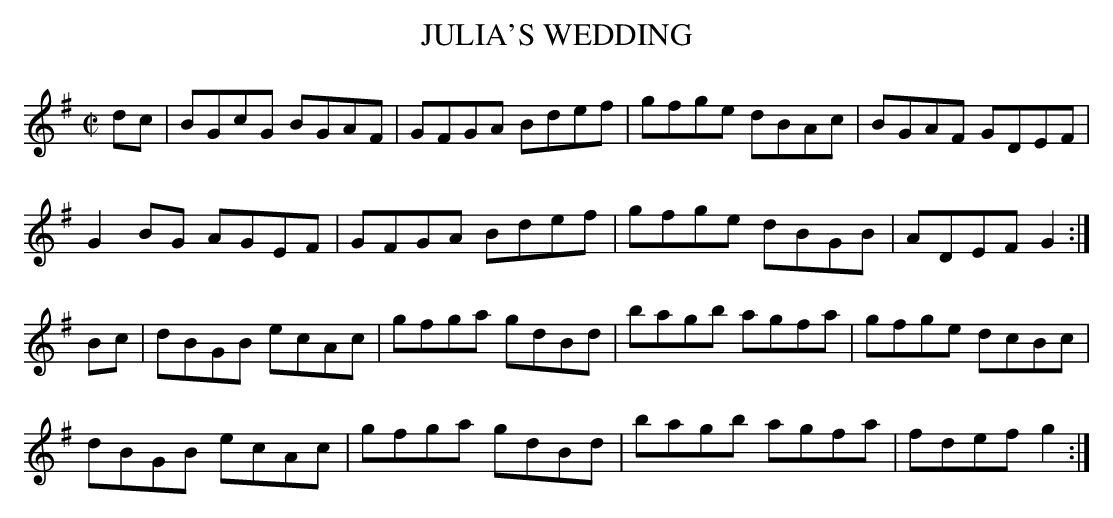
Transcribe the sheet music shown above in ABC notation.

X:1
T:JULIA'S WEDDING
M:C|
L:1/8
K:G
dc|BGcG BGAF|GFGA Bdef|gfge dBAc|BGAF GDEF|
G2BG AGEF|GFGA Bdef|gfge dBGB|ADEF G2:|
Bc|dBGB ecAc|gfga gdBd|bagb agfa|gfge dcBc|
dBGB ecAc|gfga gdBd|bagb agfa|fdef g2:|
